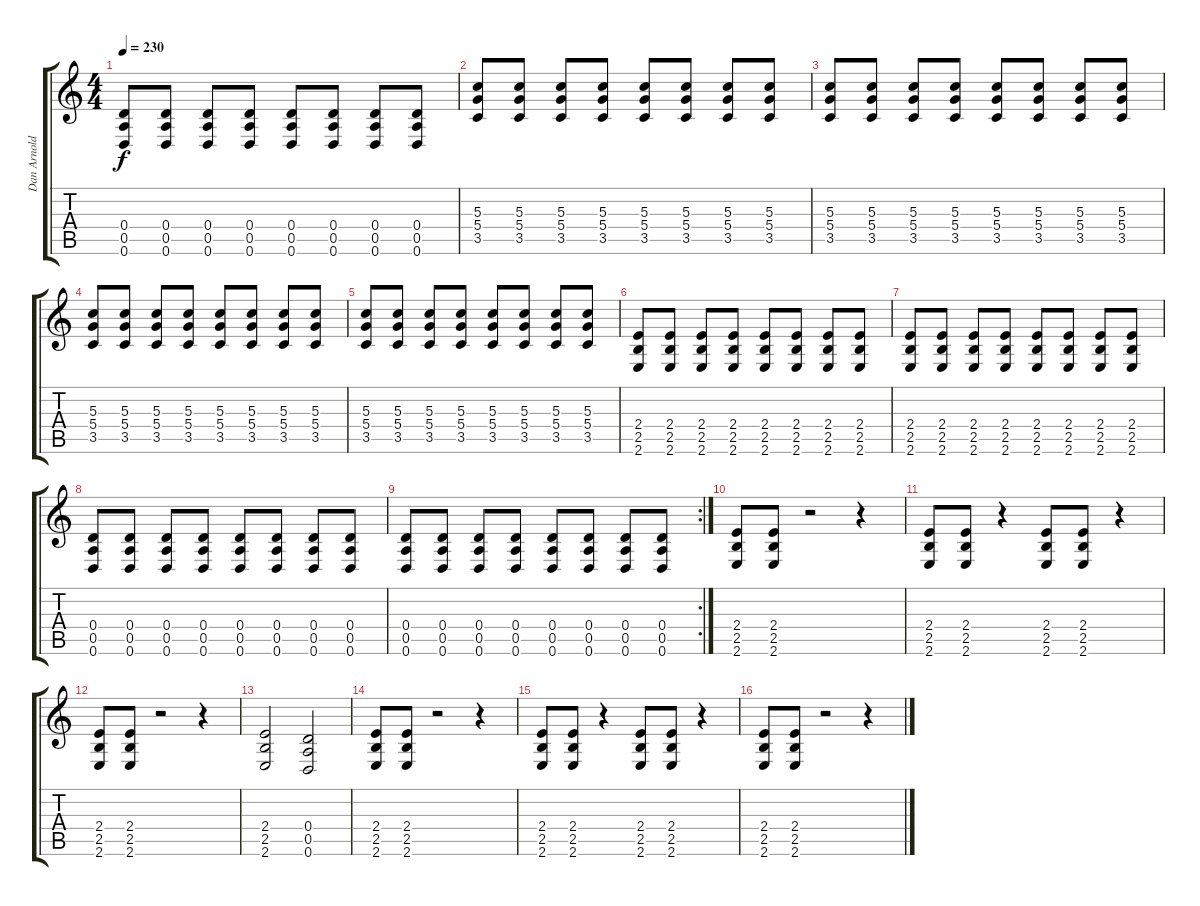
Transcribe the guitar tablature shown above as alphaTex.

\track ("Dan Arnold" "Dan Arnold") {instrument overdrivenguitar}
\staff {score tabs}
\tuning (E4 B3 G3 D3 A2 D2) {hide}
\ts (4 4)
\tempo 230
\clef g2
\ks c
(0.4 0.5 0.6).8{dy f} (0.4 0.5 0.6).8 (0.4 0.5 0.6).8 (0.4 0.5 0.6).8 (0.4 0.5 0.6).8 (0.4 0.5 0.6).8 (0.4 0.5 0.6).8 (0.4 0.5 0.6).8 |
(5.3 5.4 3.5).8 (5.3 5.4 3.5).8 (5.3 5.4 3.5).8 (5.3 5.4 3.5).8 (5.3 5.4 3.5).8 (5.3 5.4 3.5).8 (5.3 5.4 3.5).8 (5.3 5.4 3.5).8 |
(5.3 5.4 3.5).8 (5.3 5.4 3.5).8 (5.3 5.4 3.5).8 (5.3 5.4 3.5).8 (5.3 5.4 3.5).8 (5.3 5.4 3.5).8 (5.3 5.4 3.5).8 (5.3 5.4 3.5).8 |
(5.3 5.4 3.5).8 (5.3 5.4 3.5).8 (5.3 5.4 3.5).8 (5.3 5.4 3.5).8 (5.3 5.4 3.5).8 (5.3 5.4 3.5).8 (5.3 5.4 3.5).8 (5.3 5.4 3.5).8 |
(5.3 5.4 3.5).8 (5.3 5.4 3.5).8 (5.3 5.4 3.5).8 (5.3 5.4 3.5).8 (5.3 5.4 3.5).8 (5.3 5.4 3.5).8 (5.3 5.4 3.5).8 (5.3 5.4 3.5).8 |
(2.4 2.5 2.6).8 (2.4 2.5 2.6).8 (2.4 2.5 2.6).8 (2.4 2.5 2.6).8 (2.4 2.5 2.6).8 (2.4 2.5 2.6).8 (2.4 2.5 2.6).8 (2.4 2.5 2.6).8 |
(2.4 2.5 2.6).8 (2.4 2.5 2.6).8 (2.4 2.5 2.6).8 (2.4 2.5 2.6).8 (2.4 2.5 2.6).8 (2.4 2.5 2.6).8 (2.4 2.5 2.6).8 (2.4 2.5 2.6).8 |
(0.4 0.5 0.6).8 (0.4 0.5 0.6).8 (0.4 0.5 0.6).8 (0.4 0.5 0.6).8 (0.4 0.5 0.6).8 (0.4 0.5 0.6).8 (0.4 0.5 0.6).8 (0.4 0.5 0.6).8 |
\rc 2
(0.4 0.5 0.6).8 (0.4 0.5 0.6).8 (0.4 0.5 0.6).8 (0.4 0.5 0.6).8 (0.4 0.5 0.6).8 (0.4 0.5 0.6).8 (0.4 0.5 0.6).8 (0.4 0.5 0.6).8 |
(2.4 2.5 2.6).8 (2.4 2.5 2.6).8 r.2 r.4 |
(2.4 2.5 2.6).8 (2.4 2.5 2.6).8 r.4 (2.4 2.5 2.6).8 (2.4 2.5 2.6).8 r.4 |
(2.4 2.5 2.6).8 (2.4 2.5 2.6).8 r.2 r.4 |
(2.4 2.5 2.6).2 (0.4 0.5 0.6).2 |
(2.4 2.5 2.6).8 (2.4 2.5 2.6).8 r.2 r.4 |
(2.4 2.5 2.6).8 (2.4 2.5 2.6).8 r.4 (2.4 2.5 2.6).8 (2.4 2.5 2.6).8 r.4 |
(2.4 2.5 2.6).8 (2.4 2.5 2.6).8 r.2 r.4
